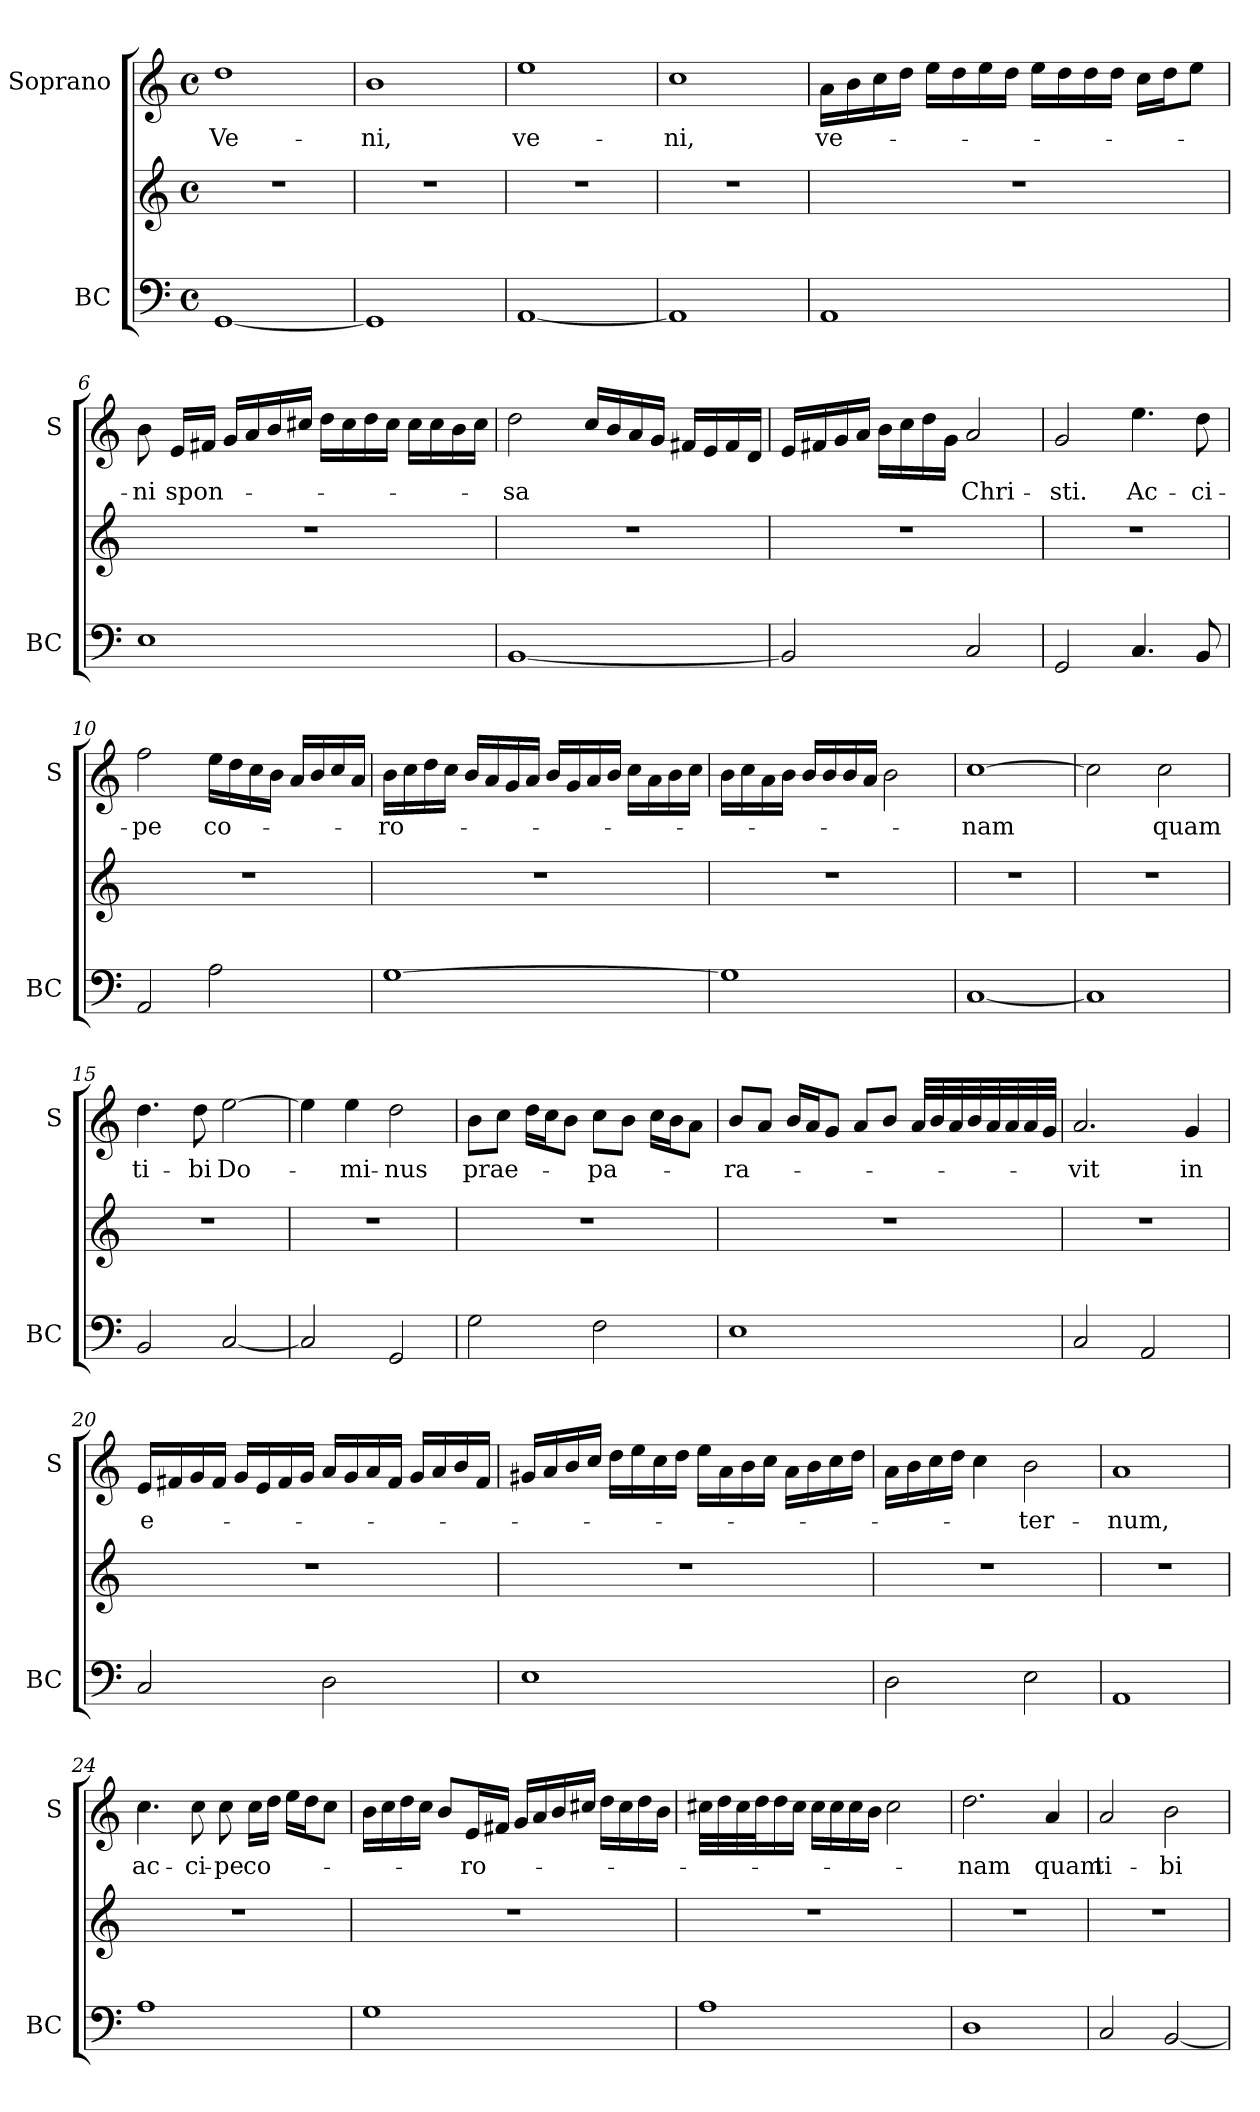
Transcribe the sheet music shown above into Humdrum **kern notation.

**kern	**kern	**kern	**text
*part2	*part2	*part1	*part1
*staff3	*staff2	*staff1	*staff1
*I"BC	*	*I"Soprano	*
*I'BC	*	*I'S	*
*clefF4	*clefG2	*clefG2	*
*k[]	*k[]	*k[]	*
*C:	*C:	*C:	*
*M4/4	*M4/4	*M4/4	*
*met(c)	*met(c)	*met(c)	*
=1	=1	=1	=1
!	!	!	!LO:LY:b
[1GG	1r	1dd	Ve-
=2	=2	=2	=2
!	!	!	!LO:LY:b
1GG]	1r	1b	-ni,
=3	=3	=3	=3
!	!	!	!LO:LY:b
[1AA	1r	1ee	ve-
=4	=4	=4	=4
!	!	!	!LO:LY:b
1AA]	1r	1cc	-ni,
=5	=5	=5	=5
!	!	!	!LO:LY:b
1AA	1r	16a\LL	ve-
.	.	16b\	.
.	.	16cc\	.
.	.	16dd\JJ	.
.	.	16ee\LL	.
.	.	16dd\	.
.	.	16ee\	.
.	.	16dd\JJ	.
.	.	16ee\LL	.
.	.	16dd\	.
.	.	16dd\	.
.	.	16dd\JJ	.
.	.	16cc\LL	.
.	.	16dd\J	.
.	.	8ee\J	.
!!LO:LB:g=z
=6	=6	=6	=6
!	!	!	!LO:LY:b
1E	1r	8b\	-ni
!	!	!	!LO:LY:b
.	.	16e/LL	spon-
.	.	16f#X/JJ	.
.	.	16g/LL	.
.	.	16a/	.
.	.	16b/	.
.	.	16cc#X/JJ	.
.	.	16dd\LL	.
.	.	16cc#\	.
.	.	16dd\	.
.	.	16cc#\JJ	.
.	.	16cc#\LL	.
.	.	16cc#\	.
.	.	16b\	.
.	.	16cc#\JJ	.
=7	=7	=7	=7
!	!	!	!LO:LY:b
[1BB	1r	2dd\	-sa
.	.	16cc/LL	.
.	.	16b/	.
.	.	16a/	.
.	.	16g/JJ	.
.	.	16f#X/LL	.
.	.	16e/	.
.	.	16f#/	.
.	.	16d/JJ	.
=8	=8	=8	=8
2BB/]	1r	16e/LL	.
.	.	16f#X/	.
.	.	16g/	.
.	.	16a/JJ	.
.	.	16b\LL	.
.	.	16cc\	.
.	.	16dd\	.
.	.	16g\JJ	.
!	!	!	!LO:LY:b
2C/	.	2a/	Chri-
=9	=9	=9	=9
!	!	!	!LO:LY:b
2GG/	1r	2g/	-sti.
!	!	!	!LO:LY:b
4.C/	.	4.ee\	Ac-
!	!	!	!LO:LY:b
8BB/	.	8dd\	-ci-
!!LO:LB:g=z
=10	=10	=10	=10
!	!	!	!LO:LY:b
2AA/	1r	2ff\	-pe
!	!	!	!LO:LY:b
2A\	.	16ee\LL	co-
.	.	16dd\	.
.	.	16cc\	.
.	.	16b\JJ	.
.	.	16a/LL	.
.	.	16b/	.
.	.	16cc/	.
.	.	16a/JJ	.
=11	=11	=11	=11
!	!	!	!LO:LY:b
[1G	1r	16b\LL	-ro-
.	.	16cc\	.
.	.	16dd\	.
.	.	16cc\JJ	.
.	.	16b/LL	.
.	.	16a/	.
.	.	16g/	.
.	.	16a/JJ	.
.	.	16b/LL	.
.	.	16g/	.
.	.	16a/	.
.	.	16b/JJ	.
.	.	16cc\LL	.
.	.	16a\	.
.	.	16b\	.
.	.	16cc\JJ	.
=12	=12	=12	=12
1G]	1r	16b\LL	.
.	.	16cc\	.
.	.	16a\	.
.	.	16b\JJ	.
.	.	16b/LL	.
.	.	16b/	.
.	.	16b/	.
.	.	16a/JJ	.
.	.	2b\	.
=13	=13	=13	=13
!	!	!	!LO:LY:b
[1C	1r	[1cc	-nam
=14	=14	=14	=14
1C]	1r	2cc\]	.
!	!	!	!LO:LY:b
.	.	2cc\	quam
!!LO:PB:g=z
=15	=15	=15	=15
!	!	!	!LO:LY:b
2BB/	1r	4.dd\	ti-
!	!	!	!LO:LY:b
.	.	8dd\	-bi
!	!	!	!LO:LY:b
[2C/	.	[2ee\	Do-
=16	=16	=16	=16
2C/]	1r	4ee\]	.
!	!	!	!LO:LY:b
.	.	4ee\	-mi-
!	!	!	!LO:LY:b
2GG/	.	2dd\	-nus
=17	=17	=17	=17
!	!	!	!LO:LY:b
2G\	1r	8b\L	prae-
.	.	8cc\J	.
.	.	16dd\LL	.
.	.	16cc\J	.
.	.	8b\J	.
!	!	!	!LO:LY:b
2F\	.	8cc\L	-pa-
.	.	8b\J	.
.	.	16cc\LL	.
.	.	16b\J	.
.	.	8a\J	.
=18	=18	=18	=18
!	!	!	!LO:LY:b
1E	1r	8b/L	-ra-
.	.	8a/J	.
.	.	16b/LL	.
.	.	16a/J	.
.	.	8g/J	.
.	.	8a/L	.
.	.	8b/J	.
.	.	32a/LLL	.
.	.	32b/	.
.	.	32a/	.
.	.	32b/	.
.	.	32a/	.
.	.	32a/	.
.	.	32a/	.
.	.	32g/JJJ	.
=19	=19	=19	=19
!	!	!	!LO:LY:b
2C/	1r	2.a/	-vit
2AA/	.	.	.
!	!	!	!LO:LY:b
.	.	4g/	in
!!LO:LB:g=z
=20	=20	=20	=20
!	!	!	!LO:LY:b
2C/	1r	16e/LL	e-
.	.	16f#X/	.
.	.	16g/	.
.	.	16f#/JJ	.
.	.	16g/LL	.
.	.	16e/	.
.	.	16f#/	.
.	.	16g/JJ	.
2D\	.	16a/LL	.
.	.	16g/	.
.	.	16a/	.
.	.	16f#/JJ	.
.	.	16g/LL	.
.	.	16a/	.
.	.	16b/	.
.	.	16f#/JJ	.
=21	=21	=21	=21
1E	1r	16g#X/LL	.
.	.	16a/	.
.	.	16b/	.
.	.	16cc/JJ	.
.	.	16dd\LL	.
.	.	16ee\	.
.	.	16cc\	.
.	.	16dd\JJ	.
.	.	16ee\LL	.
.	.	16a\	.
.	.	16b\	.
.	.	16cc\JJ	.
.	.	16a\LL	.
.	.	16b\	.
.	.	16cc\	.
.	.	16dd\JJ	.
=22	=22	=22	=22
2D\	1r	16a\LL	.
.	.	16b\	.
.	.	16cc\	.
.	.	16dd\JJ	.
.	.	4cc\	.
!	!	!	!LO:LY:b
2E\	.	2b\	-ter-
=23	=23	=23	=23
!	!	!	!LO:LY:b
1AA	1r	1a	-num,
!!LO:LB:g=z
=24	=24	=24	=24
!	!	!	!LO:LY:b
1A	1r	4.cc\	ac-
!	!	!	!LO:LY:b
.	.	8cc\	-ci-
!	!	!	!LO:LY:b
.	.	8cc\	-pe
!	!	!	!LO:LY:b
.	.	16cc\LL	co-
.	.	16dd\JJ	.
.	.	16ee\LL	.
.	.	16dd\J	.
.	.	8cc\J	.
=25	=25	=25	=25
1G	1r	16b\LL	.
.	.	16cc\	.
.	.	16dd\	.
.	.	16cc\JJ	.
.	.	8b/L	.
!	!	!	!LO:LY:b
.	.	16e/L	-ro-
.	.	16f#X/JJ	.
.	.	16g/LL	.
.	.	16a/	.
.	.	16b/	.
.	.	16cc#X/JJ	.
.	.	16dd\LL	.
.	.	16cc#\	.
.	.	16dd\	.
.	.	16b\JJ	.
=26	=26	=26	=26
1A	1r	32cc#X\LLL	.
.	.	32dd\	.
.	.	32cc#\	.
.	.	32dd\J	.
.	.	16dd\	.
.	.	16cc#\JJ	.
.	.	16cc#\LL	.
.	.	16cc#\	.
.	.	16cc#\	.
.	.	16b\JJ	.
.	.	2cc#\	.
=27	=27	=27	=27
!	!	!	!LO:LY:b
1D	1r	2.dd\	-nam
!	!	!	!LO:LY:b
.	.	4a/	quam
=28	=28	=28	=28
!	!	!	!LO:LY:b
2C/	1r	2a/	ti-
!	!	!	!LO:LY:b
[2BB/	.	2b\	-bi
=	=	=	=
*-	*-	*-	*-
